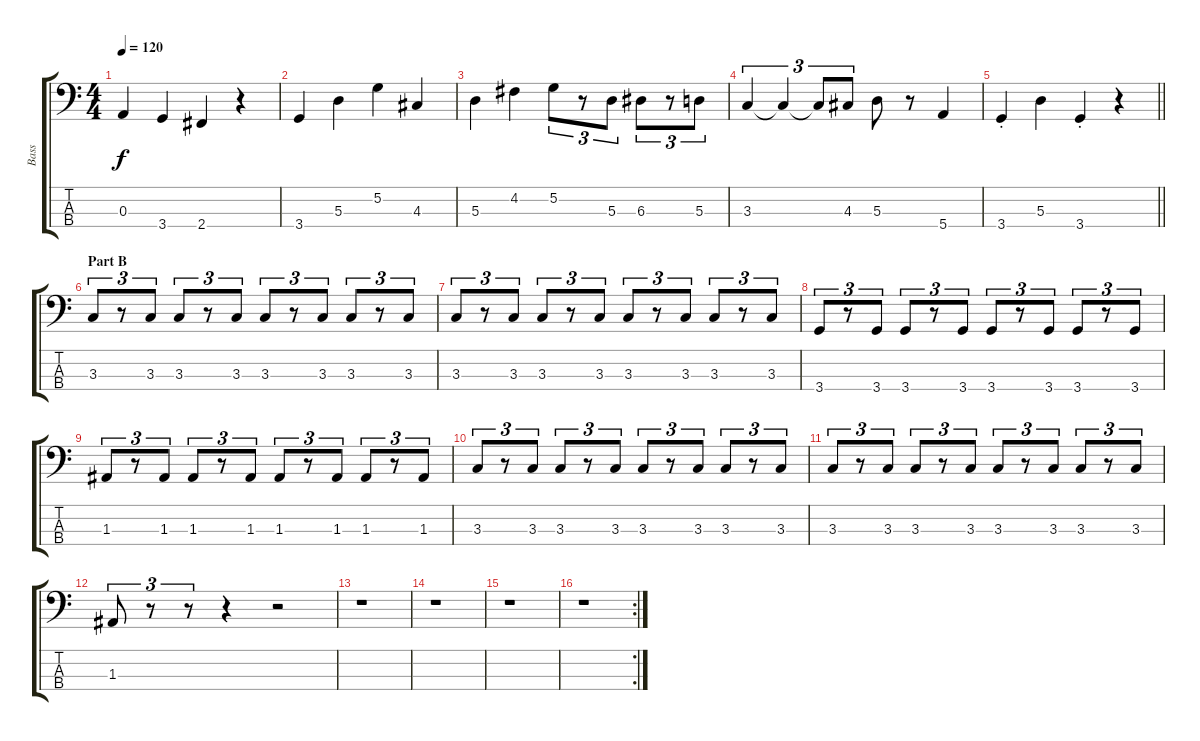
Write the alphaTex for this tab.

\track ("Bass" "Bass") {instrument acousticbass}
\staff {score tabs}
\tuning (G2 D2 A1 E1) {hide}
\ts (4 4)
\tempo 120
\clef f4
\ks c
0.3.4{dy f} 3.4.4 2.4.4 r.4 |
3.4.4 5.3.4 5.2.4 4.3.4 |
5.3.4 4.2.4 5.2.8{tu (3 2)} r.8{tu (3 2)} 5.3.8{tu (3 2)} 6.3.8{tu (3 2)} r.8{tu (3 2)} 5.3.8{tu (3 2)} |
3.3.4{tu (3 2)} 3.3{t}.4{tu (3 2)} 3.3{t}.8{tu (3 2)} 4.3.8{tu (3 2)} 5.3.8 r.8 5.4.4 |
\barLineRight lightlight
3.4{st}.4 5.3.4 3.4{st}.4 r.4 |
\section ("" "Part B")
3.3.8{tu (3 2)} r.8{tu (3 2)} 3.3.8{tu (3 2)} 3.3.8{tu (3 2)} r.8{tu (3 2)} 3.3.8{tu (3 2)} 3.3.8{tu (3 2)} r.8{tu (3 2)} 3.3.8{tu (3 2)} 3.3.8{tu (3 2)} r.8{tu (3 2)} 3.3.8{tu (3 2)} |
3.3.8{tu (3 2)} r.8{tu (3 2)} 3.3.8{tu (3 2)} 3.3.8{tu (3 2)} r.8{tu (3 2)} 3.3.8{tu (3 2)} 3.3.8{tu (3 2)} r.8{tu (3 2)} 3.3.8{tu (3 2)} 3.3.8{tu (3 2)} r.8{tu (3 2)} 3.3.8{tu (3 2)} |
3.4.8{tu (3 2)} r.8{tu (3 2)} 3.4.8{tu (3 2)} 3.4.8{tu (3 2)} r.8{tu (3 2)} 3.4.8{tu (3 2)} 3.4.8{tu (3 2)} r.8{tu (3 2)} 3.4.8{tu (3 2)} 3.4.8{tu (3 2)} r.8{tu (3 2)} 3.4.8{tu (3 2)} |
1.3.8{tu (3 2)} r.8{tu (3 2)} 1.3.8{tu (3 2)} 1.3.8{tu (3 2)} r.8{tu (3 2)} 1.3.8{tu (3 2)} 1.3.8{tu (3 2)} r.8{tu (3 2)} 1.3.8{tu (3 2)} 1.3.8{tu (3 2)} r.8{tu (3 2)} 1.3.8{tu (3 2)} |
3.3.8{tu (3 2)} r.8{tu (3 2)} 3.3.8{tu (3 2)} 3.3.8{tu (3 2)} r.8{tu (3 2)} 3.3.8{tu (3 2)} 3.3.8{tu (3 2)} r.8{tu (3 2)} 3.3.8{tu (3 2)} 3.3.8{tu (3 2)} r.8{tu (3 2)} 3.3.8{tu (3 2)} |
3.3.8{tu (3 2)} r.8{tu (3 2)} 3.3.8{tu (3 2)} 3.3.8{tu (3 2)} r.8{tu (3 2)} 3.3.8{tu (3 2)} 3.3.8{tu (3 2)} r.8{tu (3 2)} 3.3.8{tu (3 2)} 3.3.8{tu (3 2)} r.8{tu (3 2)} 3.3.8{tu (3 2)} |
1.3.8{tu (3 2)} r.8{tu (3 2)} r.8{tu (3 2)} r.4 r.2 |
r.1 |
r.1 |
r.1 |
\rc 2
r.1
